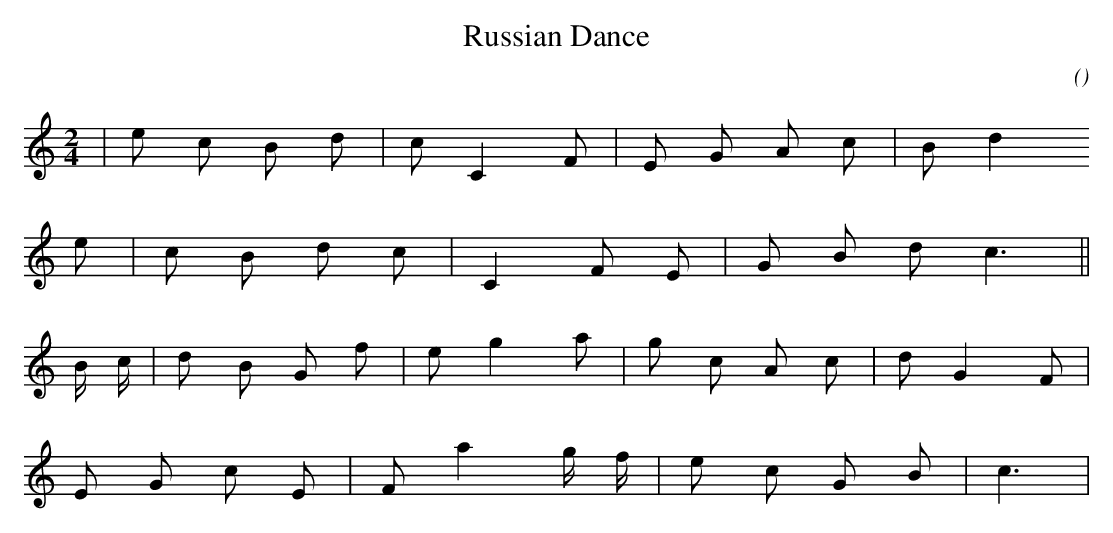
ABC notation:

X:1
T: Russian Dance
C:
O:
M:2/4
K:C
K:C
M:2/4
L:1/16
|e2 c2 B2 d2 |c2 C4 F2 |E2 G2 A2 c2 |B2 d4
e2 |c2 B2 d2 c2 |C4 F2 E2 |G2 B2 d2 c6 ||
B c |d2 B2 G2 f2 |e2 g4 a2 |g2 c2 A2 c2 |d2 G4 F2 |
E2 G2 c2 E2 |F2 a4 g f |e2 c2 G2 B2 |c6 |
